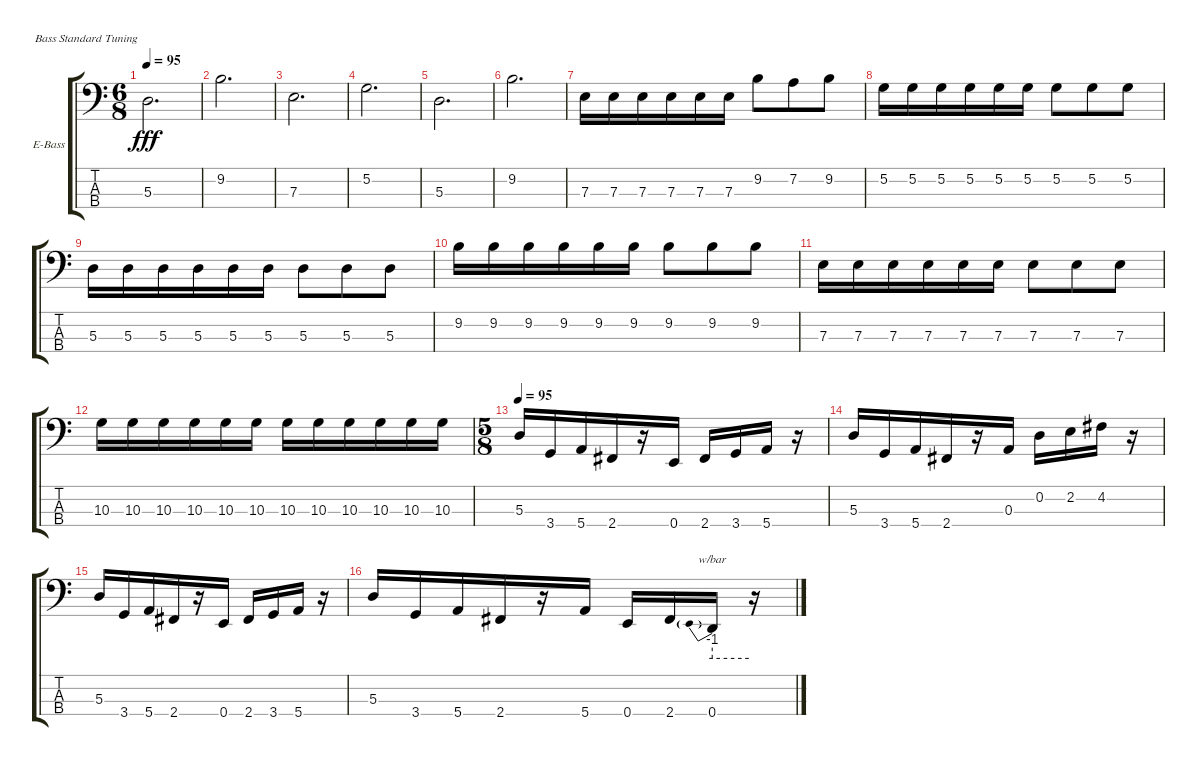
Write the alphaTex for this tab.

\bracketExtendMode groupsimilarinstruments
\firstSystemTrackNameOrientation horizontal
\otherSystemsTrackNameOrientation horizontal
\track ("Frank Ene" "E-Bass") {instrument electricbassfinger}
\staff {score tabs}
\tuning (G2 D2 A1 E1)
\ts (6 8)
\tempo 95
\clef f4
\scale
0.333333
\ks c
5.3.2{d dy fff} |
\scale
0.333333 9.2.2{d} |
\scale
0.333333 7.3.2{d} |
\scale
0.333333 5.2.2{d} |
\scale
0.333333 5.3.2{d} |
\scale
0.333333 9.2.2{d} |
\scale
0.333333 7.3.16 7.3.16 7.3.16 7.3.16 7.3.16 7.3.16 9.2.8 7.2.8 9.2.8 |
\scale
0.333333 5.2.16 5.2.16 5.2.16 5.2.16 5.2.16 5.2.16 5.2.8 5.2.8 5.2.8 |
\scale
0.333333 5.3.16 5.3.16 5.3.16 5.3.16 5.3.16 5.3.16 5.3.8 5.3.8 5.3.8 |
\scale
0.333333 9.2.16 9.2.16 9.2.16 9.2.16 9.2.16 9.2.16 9.2.8 9.2.8 9.2.8 |
\scale
0.333333 7.3.16 7.3.16 7.3.16 7.3.16 7.3.16 7.3.16 7.3.8 7.3.8 7.3.8 |
\scale
0.333333 10.3.16 10.3.16 10.3.16 10.3.16 10.3.16 10.3.16 10.3.16 10.3.16 10.3.16 10.3.16 10.3.16 10.3.16 |
\ts (5 8)
\beaming (8 3 3)
\tempo 95
\scale
0.487395 5.3.16 3.4.16 5.4.16 2.4.16 r.16 0.4.16 2.4.16 3.4.16 5.4.16 r.16 |
\scale
0.256303 5.3.16 3.4.16 5.4.16 2.4.16 r.16 0.3.16 0.2.16 2.2.16 4.2.16 r.16 |
\scale
0.256303 5.3.16 3.4.16 5.4.16 2.4.16 r.16 0.4.16 2.4.16 3.4.16 5.4.16 r.16 |
\scale
0.333333 5.3.16 3.4.16 5.4.16 2.4.16 r.16 5.4.16 0.4.16 2.4.16 0.4.16{tbe (predive default 0 -4 60 -4)} r.16
